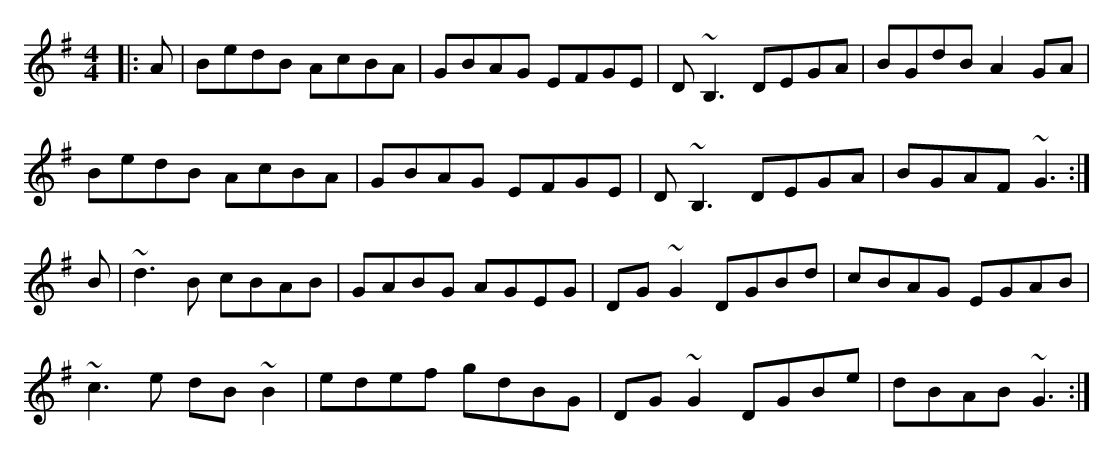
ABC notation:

X:1
M:4/4
K:G
|:A|BedB AcBA|GBAG EFGE|D~B,3 DEGA|BGdB A2GA|
BedB AcBA|GBAG EFGE|D~B,3 DEGA|BGAF ~G3:|
B|~d3B cBAB|GABG AGEG|DG~G2 DGBd|cBAG EGAB|
~c3e dB~B2|edef gdBG|DG~G2 DGBe|dBAB ~G3:|
